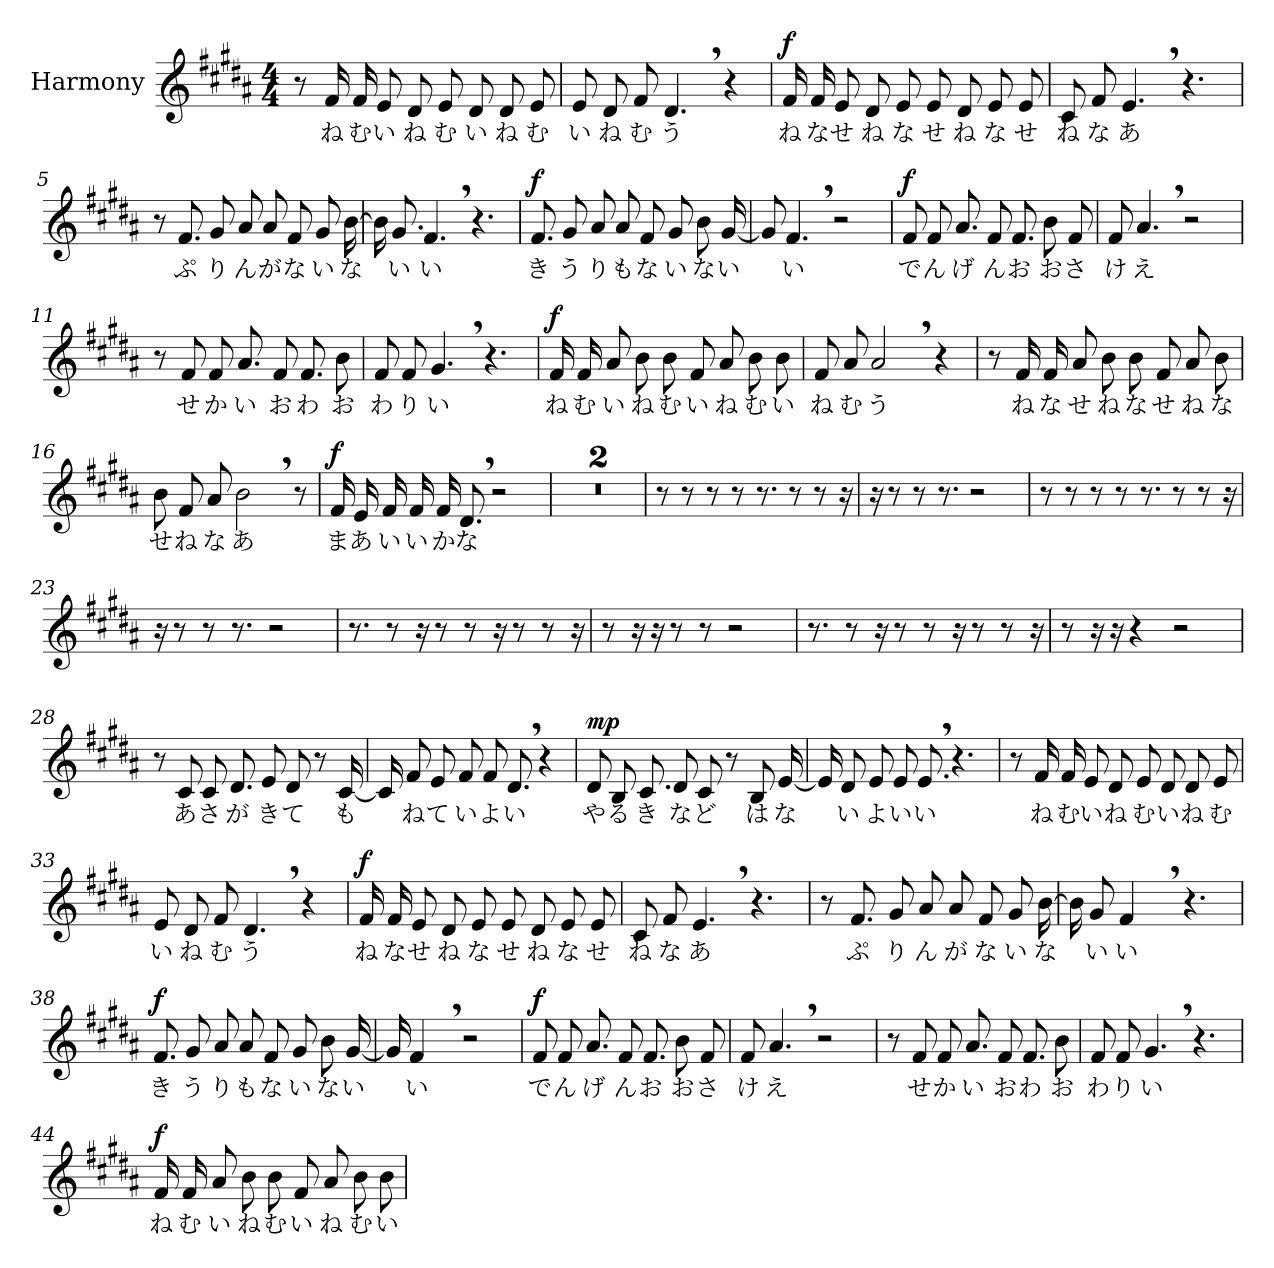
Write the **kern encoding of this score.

**kern	**text	**dynam
*part1	*part1	*part1
*staff1	*staff1	*staff1
*I"Harmony	*	*
*clefG2	*	*
*k[f#c#g#d#a#]	*	*
*M4/4	*	*
=1	=1	=1
8r	.	.
16f#	ね	.
16f#	む	.
8e	い	.
8d#	ね	.
8e	む	.
8d#	い	.
8d#	ね	.
8e	む	.
=2	=2	=2
8e	い	.
8d#	ね	.
8f#	む	.
4.d#,	う	.
4r	.	.
=3	=3	=3
!	!	!LO:DY:b
16f#	ね	f
16f#	な	.
8e	せ	.
8d#	ね	.
8e	な	.
8e	せ	.
8d#	ね	.
8e	な	.
8e	せ	.
=4	=4	=4
8c#	ね	.
8f#	な	.
4.e,	あ	.
4.r	.	.
=5	=5	=5
8r	.	.
8.f#	ぷ	.
8g#	り	.
8a#	ん	.
8a#	が	.
8f#	な	.
8g#	い	.
[16b	な	.
=6	=6	=6
16b]	.	.
8.g#	い	.
4.f#,	い	.
4.r	.	.
=7	=7	=7
!	!	!LO:DY:b
8.f#	き	f
8g#	う	.
8a#	り	.
8a#	も	.
8f#	な	.
8g#	い	.
8b	な	.
[16g#	い	.
=8	=8	=8
8g#]	.	.
4.f#,	い	.
2r	.	.
=9	=9	=9
!	!	!LO:DY:b
8f#	で	f
8f#	ん	.
8.a#	げ	.
8f#	ん	.
8.f#	お	.
8b	お	.
8f#	さ	.
=10	=10	=10
8f#	け	.
4.a#,	え	.
2r	.	.
=11	=11	=11
8r	.	.
8f#	せ	.
8f#	か	.
8.a#	い	.
8f#	お	.
8.f#	わ	.
8b	お	.
=12	=12	=12
8f#	わ	.
8f#	り	.
4.g#,	い	.
4.r	.	.
=13	=13	=13
!	!	!LO:DY:b
16f#	ね	f
16f#	む	.
8a#	い	.
8b	ね	.
8b	む	.
8f#	い	.
8a#	ね	.
8b	む	.
8b	い	.
=14	=14	=14
8f#	ね	.
8a#	む	.
2a#,	う	.
4r	.	.
=15	=15	=15
8r	.	.
16f#	ね	.
16f#	な	.
8a#	せ	.
8b	ね	.
8b	な	.
8f#	せ	.
8a#	ね	.
8b	な	.
=16	=16	=16
8b	せ	.
8f#	ね	.
8a#	な	.
2b,	あ	.
8r	.	.
=17	=17	=17
!	!	!LO:DY:b
16f#	ま	f
16e	あ	.
16f#	い	.
16f#	い	.
16f#	か	.
8.d#,	な	.
2r	.	.
=18	=18	=18
1r	.	.
=19	=19	=19
1r	.	.
=20	=20	=20
8r	.	.
8r	.	.
8r	.	.
8r	.	.
8.r	.	.
8r	.	.
8r	.	.
16r	.	.
=21	=21	=21
16r	.	.
8r	.	.
8r	.	.
8.r	.	.
2r	.	.
=22	=22	=22
8r	.	.
8r	.	.
8r	.	.
8r	.	.
8.r	.	.
8r	.	.
8r	.	.
16r	.	.
=23	=23	=23
16r	.	.
8r	.	.
8r	.	.
8.r	.	.
2r	.	.
=24	=24	=24
8.r	.	.
8r	.	.
16r	.	.
8r	.	.
8r	.	.
16r	.	.
8r	.	.
8r	.	.
16r	.	.
=25	=25	=25
8r	.	.
16r	.	.
16r	.	.
8r	.	.
8r	.	.
2r	.	.
=26	=26	=26
8.r	.	.
8r	.	.
16r	.	.
8r	.	.
8r	.	.
16r	.	.
8r	.	.
8r	.	.
16r	.	.
=27	=27	=27
8r	.	.
16r	.	.
16r	.	.
4r	.	.
2r	.	.
=28	=28	=28
8r	.	.
8c#	あ	.
8c#	さ	.
8.d#	が	.
8e	き	.
8d#	て	.
8r	.	.
[16c#	も	.
=29	=29	=29
16c#]	.	.
8f#	ね	.
8e	て	.
8f#	い	.
8f#	よ	.
8.d#,	い	.
4r	.	.
=30	=30	=30
!	!	!LO:DY:b
8d#	や	mp
8B	る	.
8.c#	き	.
8d#	な	.
8c#	ど	.
8r	.	.
8B	は	.
[16e	な	.
=31	=31	=31
16e]	.	.
8d#	い	.
8e	よ	.
8e	い	.
8.e,	い	.
4.r	.	.
=32	=32	=32
8r	.	.
16f#	ね	.
16f#	む	.
8e	い	.
8d#	ね	.
8e	む	.
8d#	い	.
8d#	ね	.
8e	む	.
=33	=33	=33
8e	い	.
8d#	ね	.
8f#	む	.
4.d#,	う	.
4r	.	.
=34	=34	=34
!	!	!LO:DY:b
16f#	ね	f
16f#	な	.
8e	せ	.
8d#	ね	.
8e	な	.
8e	せ	.
8d#	ね	.
8e	な	.
8e	せ	.
=35	=35	=35
8c#	ね	.
8f#	な	.
4.e,	あ	.
4.r	.	.
=36	=36	=36
8r	.	.
8.f#	ぷ	.
8g#	り	.
8a#	ん	.
8a#	が	.
8f#	な	.
8g#	い	.
[16b	な	.
=37	=37	=37
16b]	.	.
8g#	い	.
!LO:N:vis=4	!	!
4..f#,	い	.
4.r	.	.
=38	=38	=38
!	!	!LO:DY:b
8.f#	き	f
8g#	う	.
8a#	り	.
8a#	も	.
8f#	な	.
8g#	い	.
8b	な	.
[16g#	い	.
=39	=39	=39
16g#]	.	.
!LO:N:vis=4	!	!
4..f#,	い	.
2r	.	.
=40	=40	=40
!	!	!LO:DY:b
8f#	で	f
8f#	ん	.
8.a#	げ	.
8f#	ん	.
8.f#	お	.
8b	お	.
8f#	さ	.
=41	=41	=41
8f#	け	.
4.a#,	え	.
2r	.	.
=42	=42	=42
8r	.	.
8f#	せ	.
8f#	か	.
8.a#	い	.
8f#	お	.
8.f#	わ	.
8b	お	.
=43	=43	=43
8f#	わ	.
8f#	り	.
4.g#,	い	.
4.r	.	.
=44	=44	=44
!	!	!LO:DY:b
16f#	ね	f
16f#	む	.
8a#	い	.
8b	ね	.
8b	む	.
8f#	い	.
8a#	ね	.
8b	む	.
8b	い	.
=	=	=
*-	*-	*-
